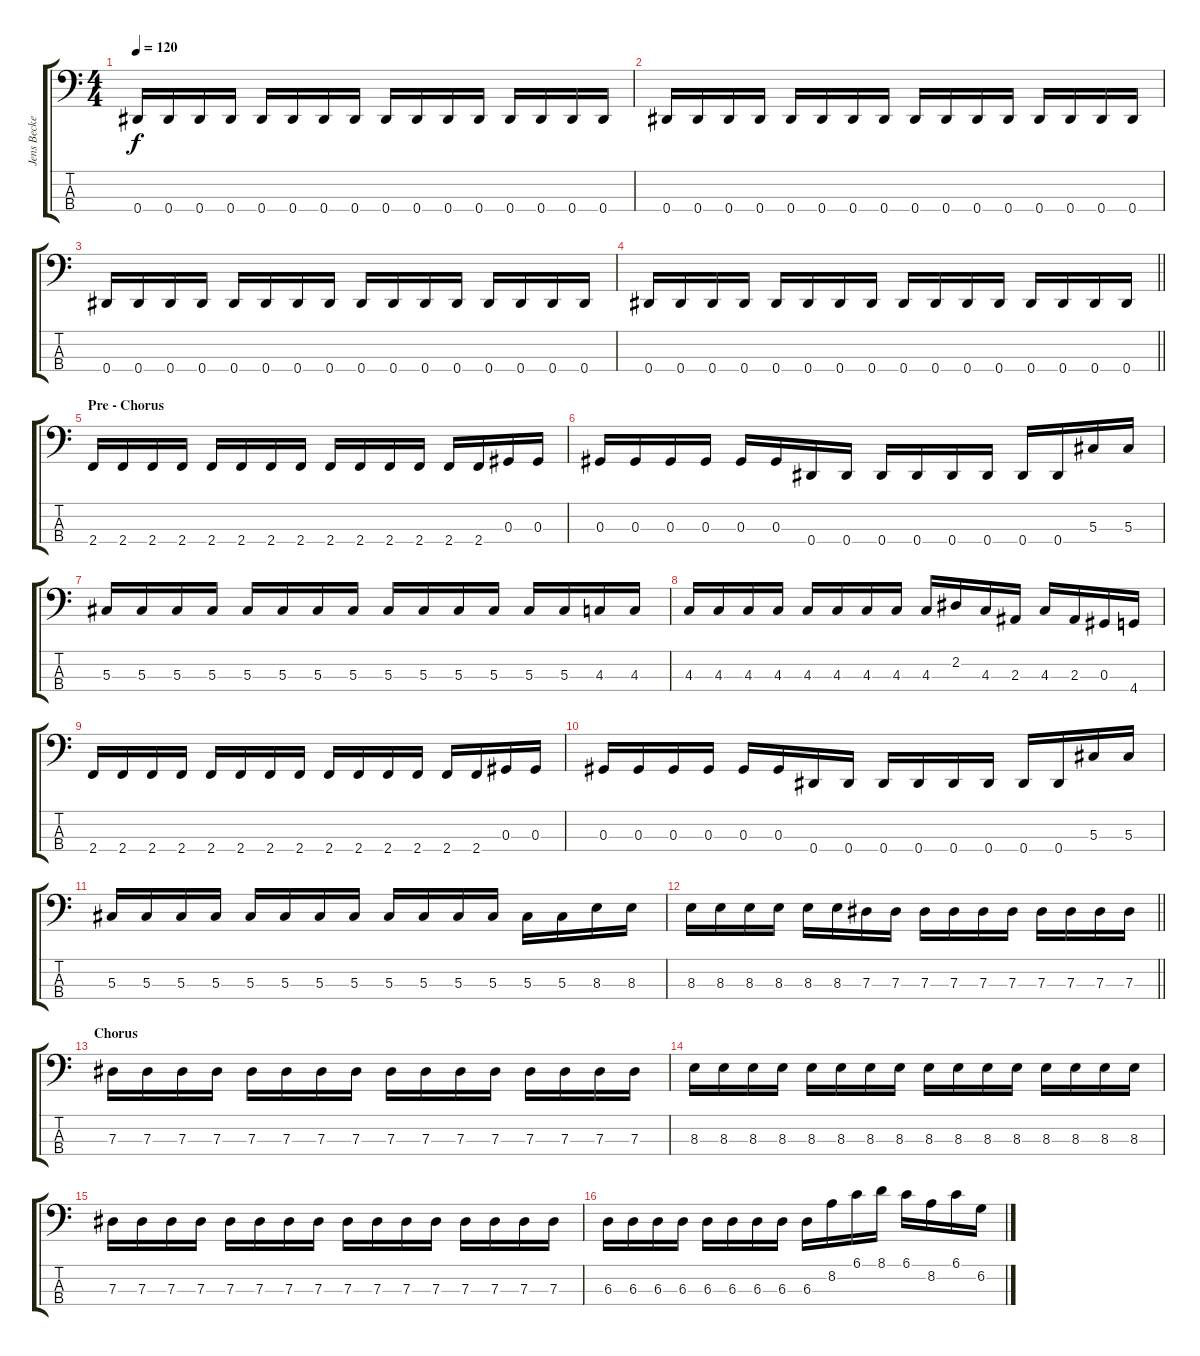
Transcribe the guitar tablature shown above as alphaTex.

\track ("Jens Becker" "Jens Becke") {instrument electricbasspick}
\staff {score tabs}
\tuning (Gb2 Db2 Ab1 Eb1) {hide}
\ts (4 4)
\tempo 120
\clef f4
\ks c
0.4.16{dy f} 0.4.16 0.4.16 0.4.16 0.4.16 0.4.16 0.4.16 0.4.16 0.4.16 0.4.16 0.4.16 0.4.16 0.4.16 0.4.16 0.4.16 0.4.16 |
0.4.16 0.4.16 0.4.16 0.4.16 0.4.16 0.4.16 0.4.16 0.4.16 0.4.16 0.4.16 0.4.16 0.4.16 0.4.16 0.4.16 0.4.16 0.4.16 |
0.4.16 0.4.16 0.4.16 0.4.16 0.4.16 0.4.16 0.4.16 0.4.16 0.4.16 0.4.16 0.4.16 0.4.16 0.4.16 0.4.16 0.4.16 0.4.16 |
\barLineRight lightlight
0.4.16 0.4.16 0.4.16 0.4.16 0.4.16 0.4.16 0.4.16 0.4.16 0.4.16 0.4.16 0.4.16 0.4.16 0.4.16 0.4.16 0.4.16 0.4.16 |
\section ("" "Pre - Chorus")
2.4.16 2.4.16 2.4.16 2.4.16 2.4.16 2.4.16 2.4.16 2.4.16 2.4.16 2.4.16 2.4.16 2.4.16 2.4.16 2.4.16 0.3.16 0.3.16 |
0.3.16 0.3.16 0.3.16 0.3.16 0.3.16 0.3.16 0.4.16 0.4.16 0.4.16 0.4.16 0.4.16 0.4.16 0.4.16 0.4.16 5.3.16 5.3.16 |
5.3.16 5.3.16 5.3.16 5.3.16 5.3.16 5.3.16 5.3.16 5.3.16 5.3.16 5.3.16 5.3.16 5.3.16 5.3.16 5.3.16 4.3.16 4.3.16 |
4.3.16 4.3.16 4.3.16 4.3.16 4.3.16 4.3.16 4.3.16 4.3.16 4.3.16 2.2.16 4.3.16 2.3.16 4.3.16 2.3.16 0.3.16 4.4.16 |
2.4.16 2.4.16 2.4.16 2.4.16 2.4.16 2.4.16 2.4.16 2.4.16 2.4.16 2.4.16 2.4.16 2.4.16 2.4.16 2.4.16 0.3.16 0.3.16 |
0.3.16 0.3.16 0.3.16 0.3.16 0.3.16 0.3.16 0.4.16 0.4.16 0.4.16 0.4.16 0.4.16 0.4.16 0.4.16 0.4.16 5.3.16 5.3.16 |
5.3.16 5.3.16 5.3.16 5.3.16 5.3.16 5.3.16 5.3.16 5.3.16 5.3.16 5.3.16 5.3.16 5.3.16 5.3.16 5.3.16 8.3.16 8.3.16 |
\barLineRight lightlight
8.3.16 8.3.16 8.3.16 8.3.16 8.3.16 8.3.16 7.3.16 7.3.16 7.3.16 7.3.16 7.3.16 7.3.16 7.3.16 7.3.16 7.3.16 7.3.16 |
\section ("" "Chorus")
7.3.16 7.3.16 7.3.16 7.3.16 7.3.16 7.3.16 7.3.16 7.3.16 7.3.16 7.3.16 7.3.16 7.3.16 7.3.16 7.3.16 7.3.16 7.3.16 |
8.3.16 8.3.16 8.3.16 8.3.16 8.3.16 8.3.16 8.3.16 8.3.16 8.3.16 8.3.16 8.3.16 8.3.16 8.3.16 8.3.16 8.3.16 8.3.16 |
7.3.16 7.3.16 7.3.16 7.3.16 7.3.16 7.3.16 7.3.16 7.3.16 7.3.16 7.3.16 7.3.16 7.3.16 7.3.16 7.3.16 7.3.16 7.3.16 |
6.3.16 6.3.16 6.3.16 6.3.16 6.3.16 6.3.16 6.3.16 6.3.16 6.3.16 8.2.16 6.1.16 8.1.16 6.1.16 8.2.16 6.1.16 6.2.16
